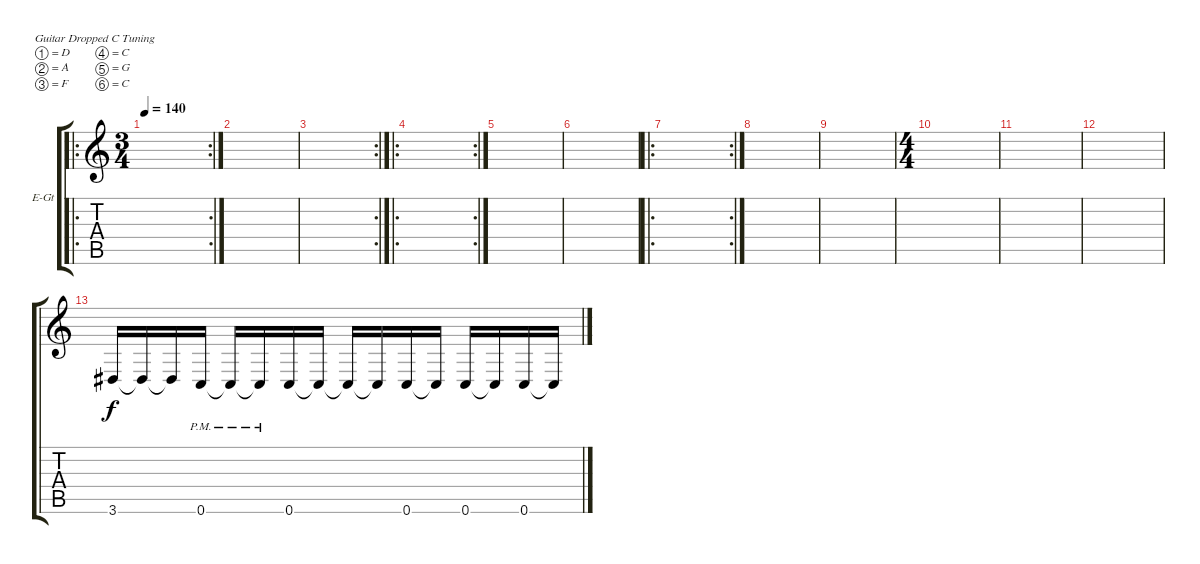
\defaultSystemsLayout 4
\bracketExtendMode groupsimilarinstruments
\firstSystemTrackNameOrientation horizontal
\otherSystemsTrackNameOrientation horizontal
\track ("Distant guitar" "E-Gt") {instrument distortionguitar}
\staff {score tabs}
\tuning (D4 A3 F3 C3 G2 C2)
\ro
\rc 2
\ts (3 4)
\tempo 140
\clef g2
\ks c
|
|
\rc 2
|
\ro
\rc 2
|
|
|
\ro
\rc 2
|
|
|
\ts (4 4)
|
|
|
3.6.16 3.6{t}.16 3.6{t}.16 0.6{pm}.16 0.6{pm t}.16 0.6{pm t}.16 0.6.16 0.6{t}.16 0.6{t}.16 0.6{t}.16 0.6.16 0.6{t}.16 0.6.16 0.6{t}.16 0.6.16 0.6{t}.16
